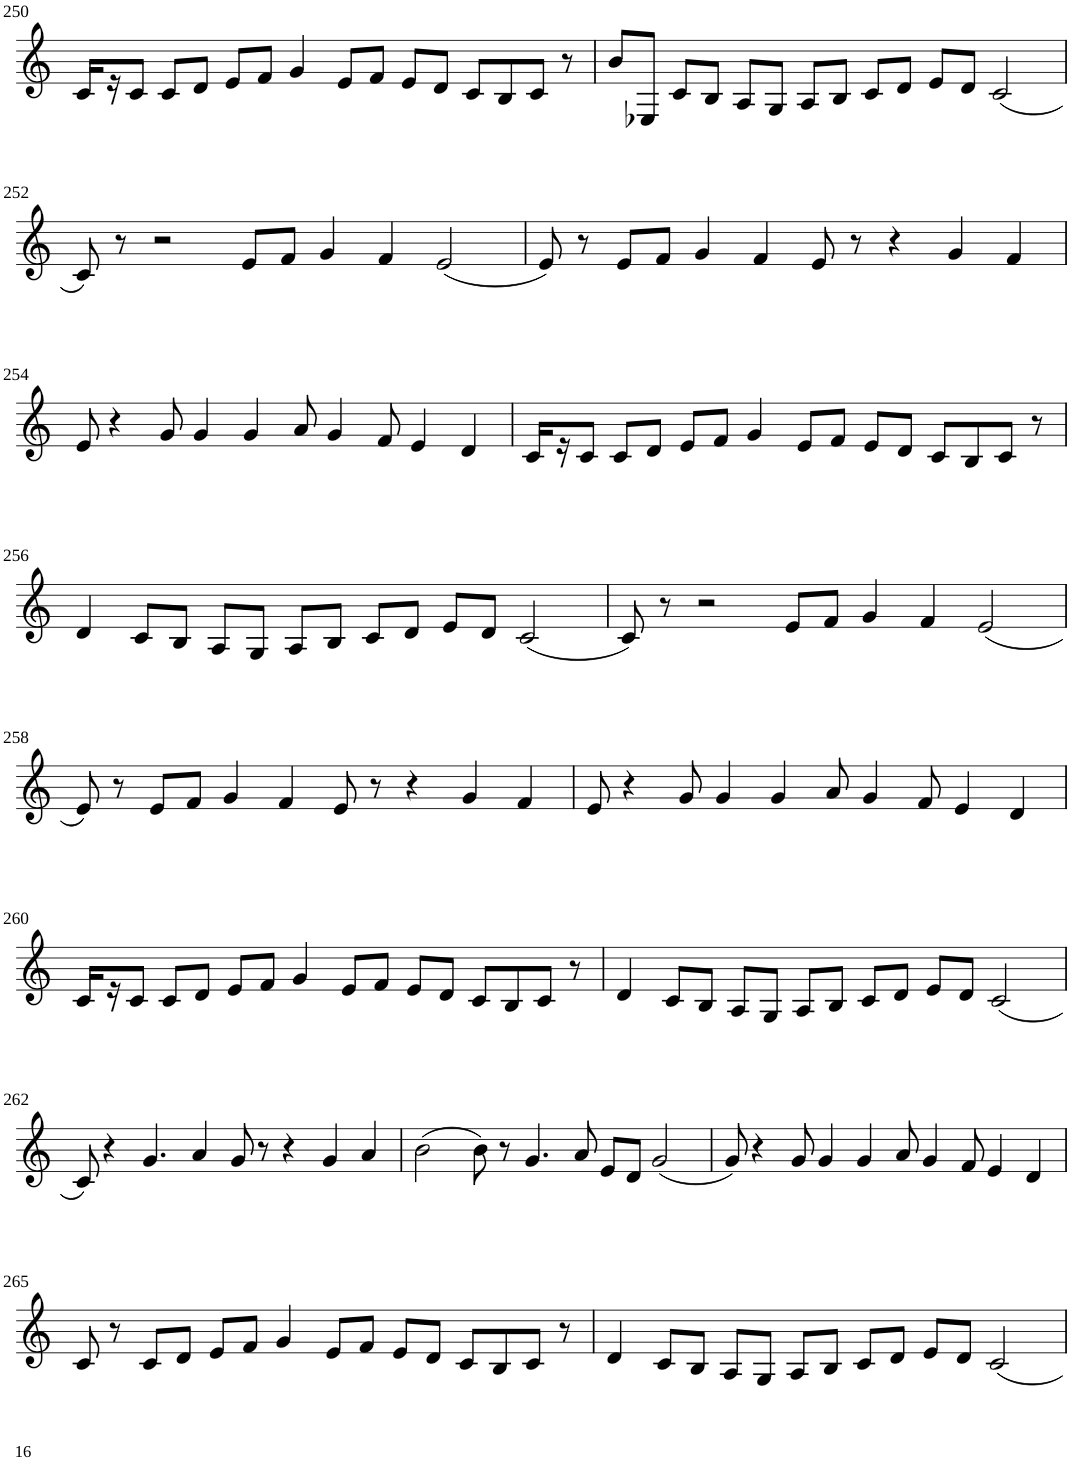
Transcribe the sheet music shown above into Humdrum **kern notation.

**kern
*part1
*staff1
*I"Violin
!!LO:PB:g=z
*clefG2
*k[]
*M8/4
=250
16c/LL
16r
8c/J
8c/L
8d/J
8e/L
8f/J
4g/
8e/L
8f/J
8e/L
8d/J
8c/L
8B/
8c/J
8r
=251
8b/L
8E-X/J
8c/L
8B/J
8A/L
8G/J
8A/L
8B/J
8c/L
8d/J
8e/L
8d/J
(2c/
!!LO:LB:g=z
=252
8c/)
8r
2r
8e/L
8f/J
4g/
4f/
(2e/
=253
8e/)
8r
8e/L
8f/J
4g/
4f/
8e/
8r
4r
4g/
4f/
!!LO:LB:g=z
=254
8e/
4r
8g/
4g/
4g/
8a/
4g/
8f/
4e/
4d/
=255
16c/LL
16r
8c/J
8c/L
8d/J
8e/L
8f/J
4g/
8e/L
8f/J
8e/L
8d/J
8c/L
8B/
8c/J
8r
!!LO:LB:g=z
=256
4d/
8c/L
8B/J
8A/L
8G/J
8A/L
8B/J
8c/L
8d/J
8e/L
8d/J
(2c/
=257
8c/)
8r
2r
8e/L
8f/J
4g/
4f/
(2e/
!!LO:LB:g=z
=258
8e/)
8r
8e/L
8f/J
4g/
4f/
8e/
8r
4r
4g/
4f/
=259
8e/
4r
8g/
4g/
4g/
8a/
4g/
8f/
4e/
4d/
!!LO:LB:g=z
=260
16c/LL
16r
8c/J
8c/L
8d/J
8e/L
8f/J
4g/
8e/L
8f/J
8e/L
8d/J
8c/L
8B/
8c/J
8r
=261
4d/
8c/L
8B/J
8A/L
8G/J
8A/L
8B/J
8c/L
8d/J
8e/L
8d/J
(2c/
!!LO:LB:g=z
=262
8c/)
4r
4.g/
4a/
8g/
8r
4r
4g/
4a/
=263
(2b\
8b\)
8r
4.g/
8a/
8e/L
8d/J
(2g/
=264
8g/)
4r
8g/
4g/
4g/
8a/
4g/
8f/
4e/
4d/
!!LO:LB:g=z
=265
8c/
8r
8c/L
8d/J
8e/L
8f/J
4g/
8e/L
8f/J
8e/L
8d/J
8c/L
8B/
8c/J
8r
=266
4d/
8c/L
8B/J
8A/L
8G/J
8A/L
8B/J
8c/L
8d/J
8e/L
8d/J
2c/
=
*-
